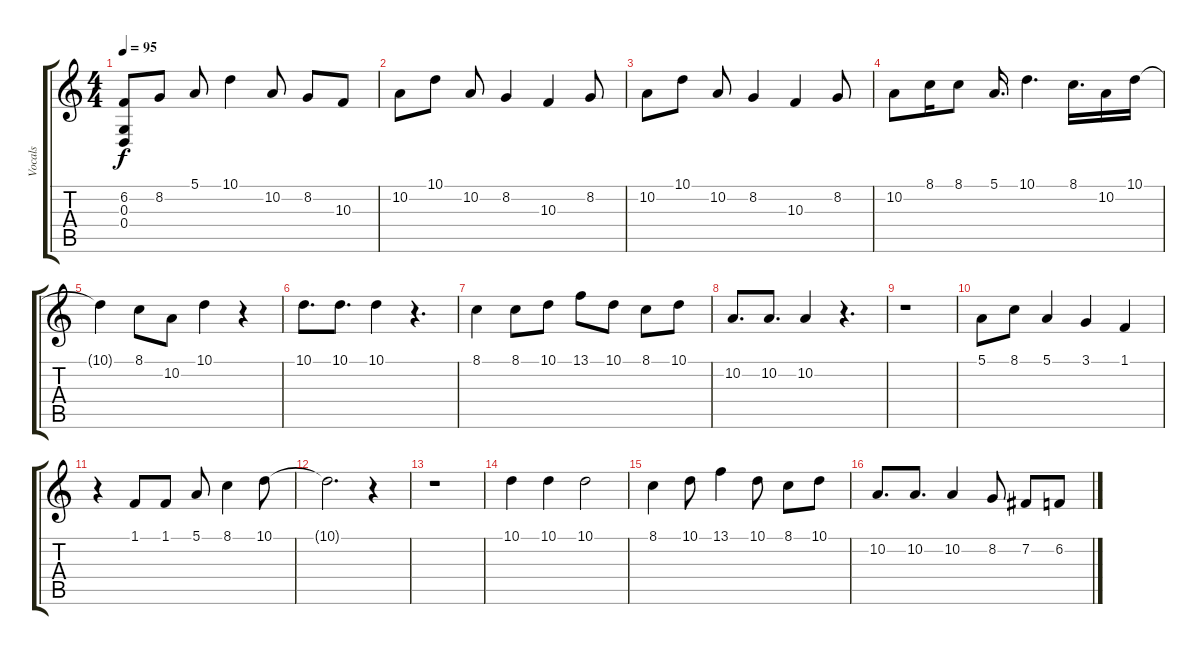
\track ("Vocals" "Vocals") {instrument harmonica}
\staff {score tabs}
\tuning (E4 B3 G3 D3 A2 E2) {hide}
\ts (4 4)
\tempo 95
\clef g2
\ks c
(6.2{t} 0.3 0.4).8{dy f} 8.2.8 5.1.8 10.1.4 10.2.8 8.2.8 10.3.8 |
10.2.8 10.1.8 10.2.8 8.2.4 10.3.4 8.2.8 |
10.2.8 10.1.8 10.2.8 8.2.4 10.3.4 8.2.8 |
10.2.8 8.1.16 8.1.8 5.1.16{d} 10.1.4{d} 8.1.16{d} 10.2.16 10.1.16 |
10.1{t}.4 8.1.8 10.2.8 10.1.4 r.4 |
10.1.8{d} 10.1.8{d} 10.1.4 r.4{d} |
8.1.4 8.1.8 10.1.8 13.1.8 10.1.8 8.1.8 10.1.8 |
10.2.8{d} 10.2.8{d} 10.2.4 r.4{d} |
r.1 |
5.1.8 8.1.8 5.1.4 3.1.4 1.1.4 |
r.4 1.1.8 1.1.8 5.1.8 8.1.4 10.1.8 |
10.1{t}.2{d} r.4 |
r.1 |
10.1.4 10.1.4 10.1.2 |
8.1.4 10.1.8 13.1.4 10.1.8 8.1.8 10.1.8 |
10.2.8{d} 10.2.8{d} 10.2.4 8.2.8 7.2.8 6.2.8
